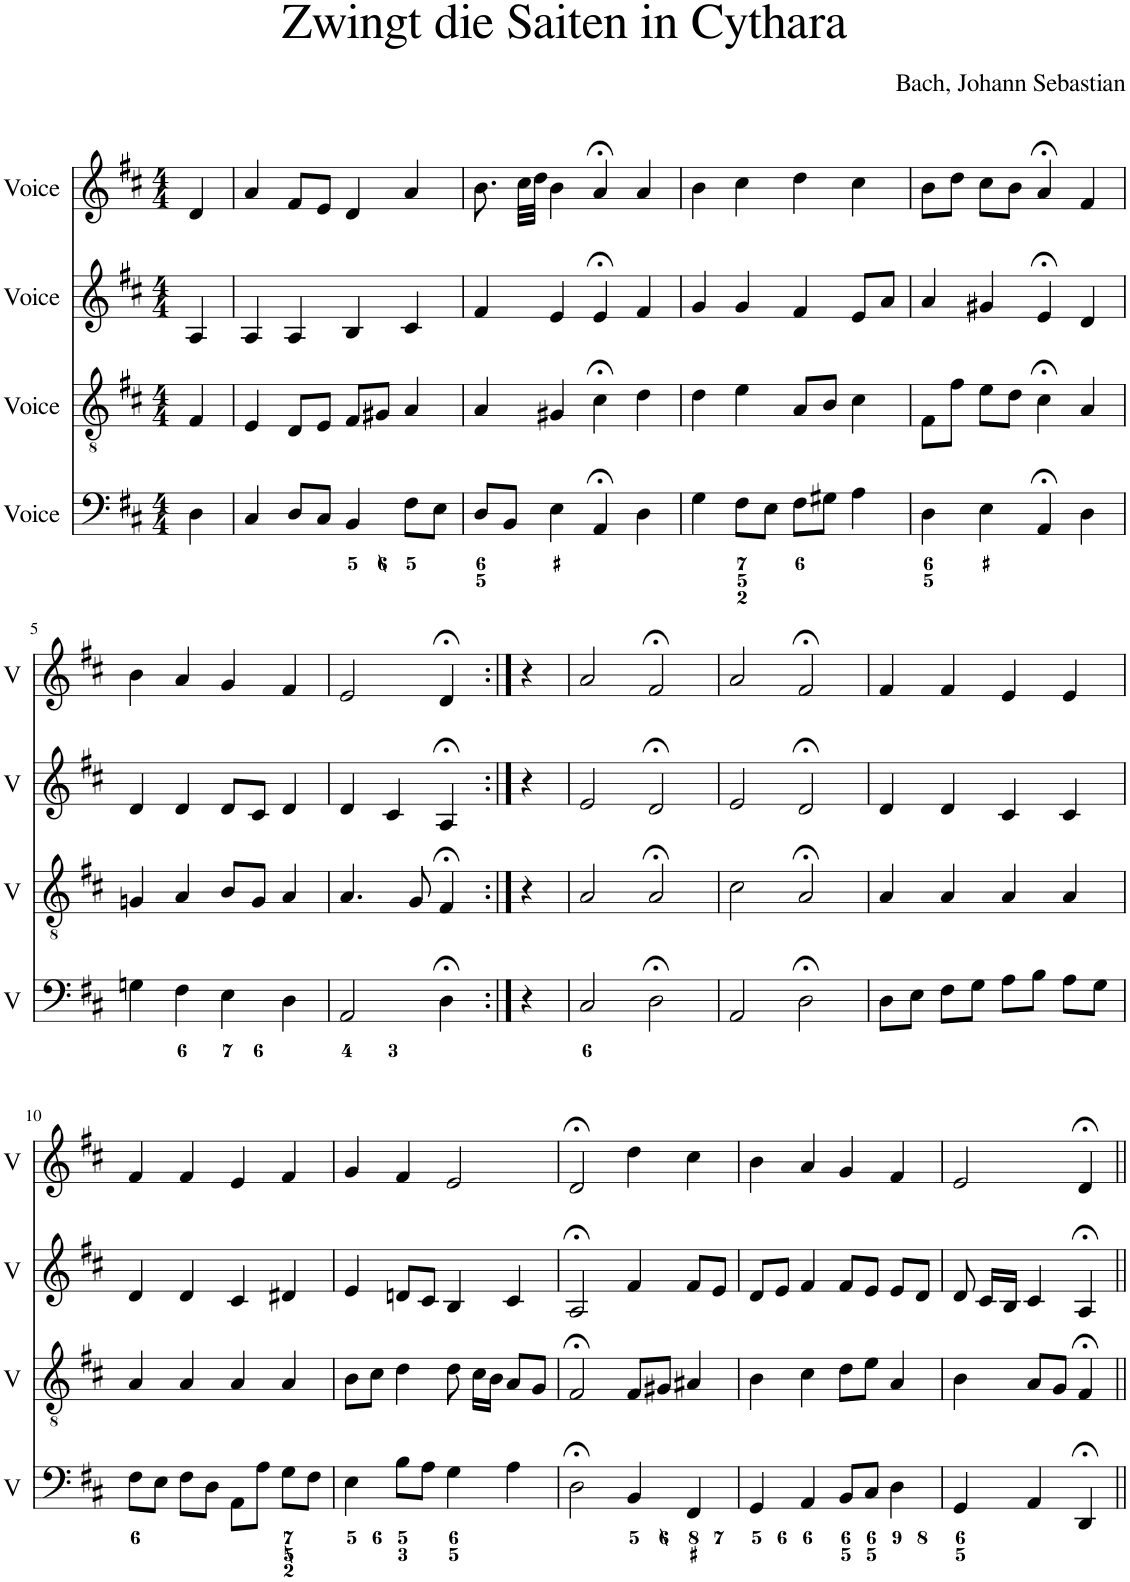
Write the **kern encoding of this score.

**kern	**kern	**kern	**kern
*part4	*part3	*part2	*part1
*staff4	*staff3	*staff2	*staff1
*I"Voice	*I"Voice	*I"Voice	*I"Voice
*I'V	*I'V	*I'V	*I'V
*clefF4	*clefGv2	*clefG2	*clefG2
*k[f#c#]	*k[f#c#]	*k[f#c#]	*k[f#c#]
*M4/4	*M4/4	*M4/4	*M4/4
=	=	=	=
4D\	4F#/	4A/	4d/
=1	=1	=1	=1
4C#/	4E/	4A/	4a/
8D/L	8D/L	4A/	8f#/L
8C#/J	8E/J	.	8e/J
4BB/	8F#/L	4B/	4d/
.	8G#X/J	.	.
8F#\L	4A/	4c#/	4a/
8E\J	.	.	.
=2	=2	=2	=2
8D/L	4A/	4f#/	8.b\
8BB/J	.	.	.
.	.	.	32cc#\LLL
.	.	.	32dd\JJJ
4E\	4G#X/	4e/	4b\
4AA;</	4c#;<\	4e;</	4a;</
4D\	4d\	4f#/	4a/
=3	=3	=3	=3
4G\	4d\	4g/	4b\
8F#\L	4e\	4g/	4cc#\
8E\J	.	.	.
8F#\L	8A/L	4f#/	4dd\
8G#X\J	8B/J	.	.
4A\	4c#\	8e/L	4cc#\
.	.	8a/J	.
=4	=4	=4	=4
4D\	8F#\L	4a/	8b\L
.	8f#\J	.	8dd\J
4E\	8e\L	4g#X/	8cc#\L
.	8d\J	.	8b\J
4AA;</	4c#;<\	4e;</	4a;</
4D\	4A/	4d/	4f#/
!!LO:LB:g=z
=5	=5	=5	=5
4Gn\	4Gn/	4d/	4b\
4F#\	4A/	4d/	4a/
4E\	8B/L	8d/L	4g/
.	8G/J	8c#/J	.
4D\	4A/	4d/	4f#/
=6	=6	=6	=6
2AA/	4.A/	4d/	2e/
.	.	4c#/	.
.	8G/	.	.
4D;<\	4F#;</	4A;</	4d;</
=6X1:|!	=6X1:|!	=6X1:|!	=6X1:|!
4r	4r	4r	4r
=7	=7	=7	=7
2C#/	2A/	2e/	2a/
2D;<\	2A;</	2d;</	2f#;</
=8	=8	=8	=8
2AA/	2c#\	2e/	2a/
2D;<\	2A;</	2d;</	2f#;</
=9	=9	=9	=9
8D\L	4A/	4d/	4f#/
8E\J	.	.	.
8F#\L	4A/	4d/	4f#/
8G\J	.	.	.
8A\L	4A/	4c#/	4e/
8B\J	.	.	.
8A\L	4A/	4c#/	4e/
8G\J	.	.	.
!!LO:LB:g=z
=10	=10	=10	=10
8F#\L	4A/	4d/	4f#/
8E\J	.	.	.
8F#\L	4A/	4d/	4f#/
8D\J	.	.	.
8AA\L	4A/	4c#/	4e/
8A\J	.	.	.
8G\L	4A/	4d#X/	4f#/
8F#\J	.	.	.
=11	=11	=11	=11
4E\	8B\L	4e/	4g/
.	8c#\J	.	.
8B\L	4d\	8dn/L	4f#/
8A\J	.	8c#/J	.
4G\	8d\	4B/	2e/
.	16c#\LL	.	.
.	16B\JJ	.	.
4A\	8A/L	4c#/	.
.	8G/J	.	.
=12	=12	=12	=12
2D;<\	2F#;</	2A;</	2d;</
4BB/	8F#/L	4f#/	4dd\
.	8G#X/J	.	.
4FF#/	4A#X/	8f#/L	4cc#\
.	.	8e/J	.
=13	=13	=13	=13
4GG/	4B\	8d/L	4b\
.	.	8e/J	.
4AA/	4c#\	4f#/	4a/
8BB/L	8d\L	8f#/L	4g/
8C#/J	8e\J	8e/J	.
4D\	4A/	8e/L	4f#/
.	.	8d/J	.
=14	=14	=14	=14
4GG/	4B\	8d/	2e/
.	.	16c#/LL	.
.	.	16B/JJ	.
4AA/	8A/L	4c#/	.
.	8G/J	.	.
4DD;</	4F#;</	4A;</	4d;</
=||	=||	=||	=||
*-	*-	*-	*-
